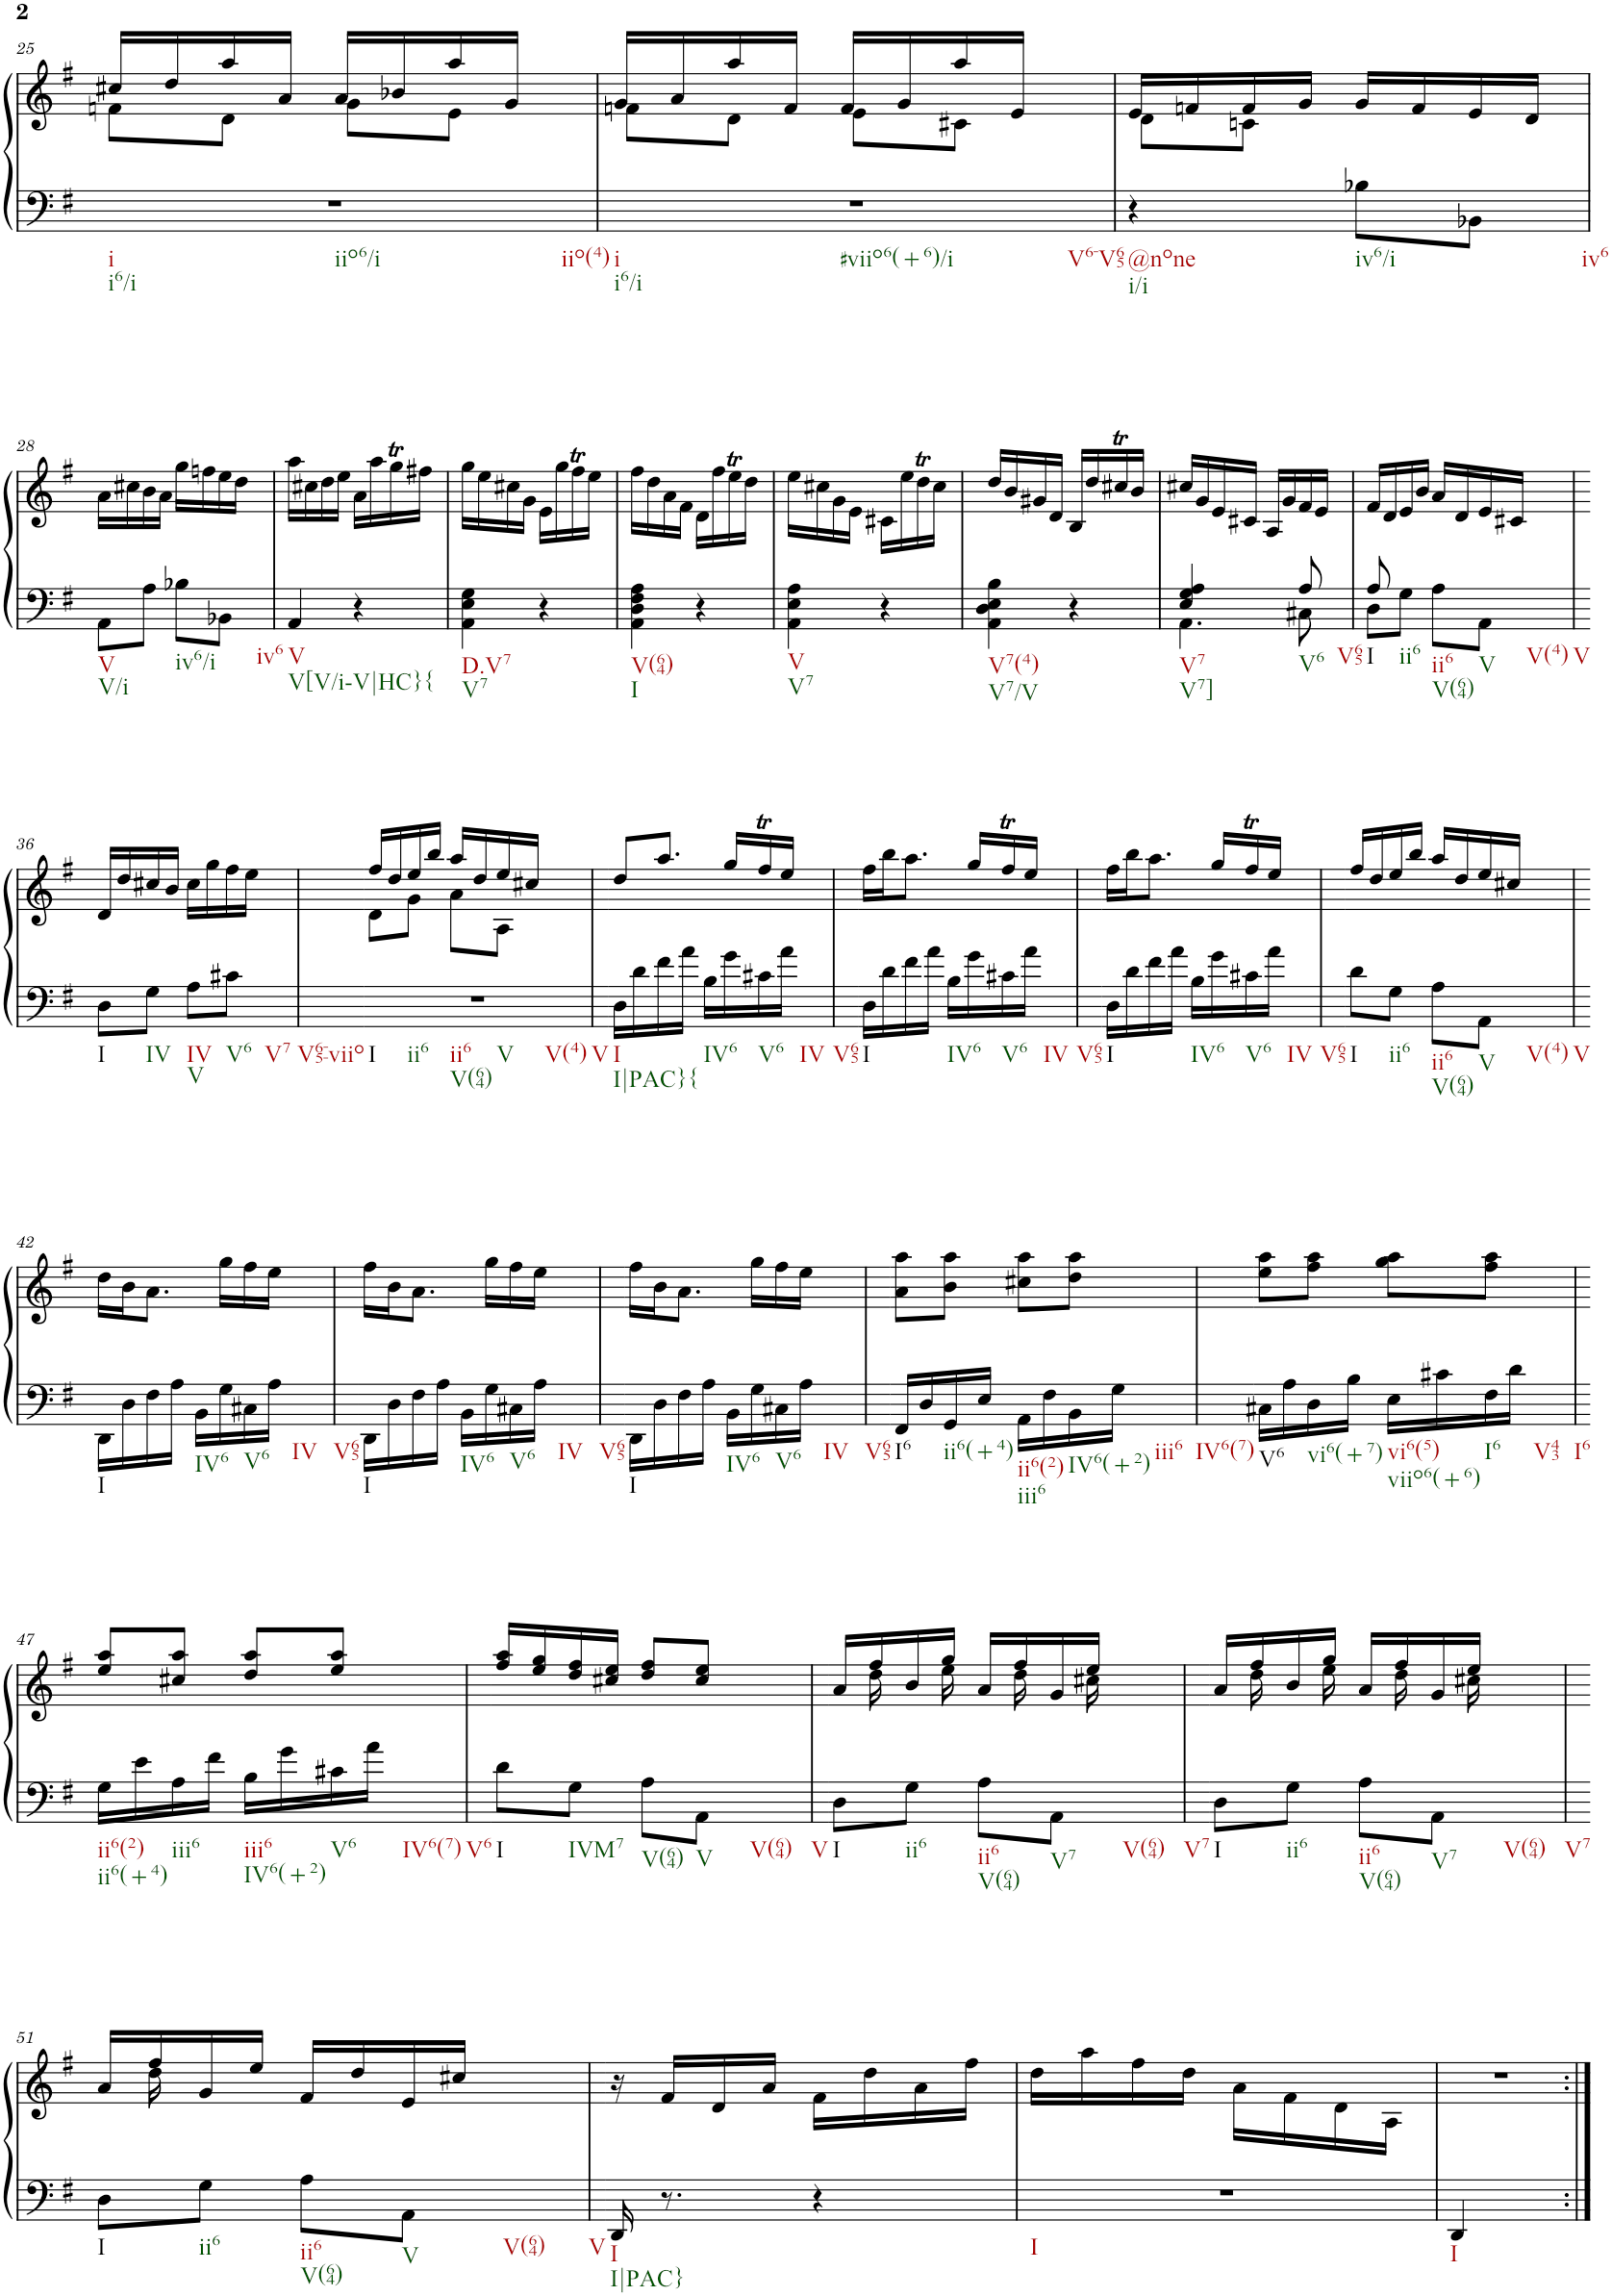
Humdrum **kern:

**kern	**kern
*part1	*part1
*staff2	*staff1
*I"Piano	*
*I'Pno.	*
!!LO:PB:g=z
*clefF4	*clefG2
*k[f#]	*k[f#]
*M2/4	*M2/4
*met(c|)	*met(c|)
=25	=25
*	*^
!LO:TX:b:t=i	!	!
!LO:TX:b:t=i6/i	!	!
!LO:TX:b:t=iio6/i	!	!
!LO:TX:b:t=iio(4)	!	!
2r	16cc#X/LL	8fn\L
.	16dd/	.
.	16aa/	8d\J
.	16a/JJ	.
.	16a/LL	8g\L
.	16b-X/	.
.	16aa/	8e\J
.	16g/JJ	.
=26	=26	=26
!LO:TX:b:t=i	!	!
!LO:TX:b:t=i6/i	!	!
!LO:TX:b:t=#viio6(+6)/i	!	!
!LO:TX:b:t=V6-V65	!	!
2r	16g/LL	8fn\L
.	16a/	.
.	16aa/	8d\J
.	16f/JJ	.
.	16f/LL	8e\L
.	16g/	.
.	16aa/	8c#X\J
.	16e/JJ	.
=27	=27	=27
!LO:TX:b:t=@none	!	!
!LO:TX:b:t=i/i	!	!
4r	16e/LL	8d\L
.	16fn/	.
.	16f/	8cn\J
.	16g/JJ	.
!LO:TX:b:t=iv6/i	!	!
8B-X\L	16g/LL	4ryy
.	16f/	.
!LO:TX:b:t=iv6	!	!
8BB-X\J	16e/	.
.	16d/JJ	.
*	*v	*v
!!LO:LB:g=z
=28	=28
!LO:TX:b:t=V	!
!LO:TX:b:t=V/i	!
8AA\L	16a\LL
.	16cc#X\
8A\J	16b\
.	16a\JJ
!LO:TX:b:t=iv6/i	!
8B-X\L	16gg\LL
.	16ffn\
!LO:TX:b:t=iv6	!
8BB-X\J	16ee\
.	16dd\JJ
=29	=29
!LO:TX:b:t=V	!
!LO:TX:b:t=V[V/i-V|HC}{	!
4AA/	16aa\LL
.	16cc#X\
.	16dd\
.	16ee\JJ
4r	16a\LL
.	16aa\
.	16ggT\
.	16ff#X\JJ
=30	=30
!LO:TX:b:t=D.V7	!
!LO:TX:b:t=V7	!
4AA\ 4E\ 4G\	16gg\LL
.	16ee\
.	16cc#X\
.	16g\JJ
4r	16e\LL
.	16gg\
.	16ff#t\
.	16ee\JJ
=31	=31
!LO:TX:b:t=V(64)	!
!LO:TX:b:t=I	!
4AA\ 4D\ 4F#\ 4A\	16ff#\LL
.	16dd\
.	16a\
.	16f#\JJ
4r	16d\LL
.	16ff#\
.	16eeT\
.	16dd\JJ
=32	=32
!LO:TX:b:t=V	!
!LO:TX:b:t=V7	!
4AA\ 4E\ 4A\	16ee\LL
.	16cc#X\
.	16g\
.	16e\JJ
4r	16c#X\LL
.	16ee\
.	16ddT\
.	16cc#\JJ
=33	=33
!LO:TX:b:t=V7(4)	!
!LO:TX:b:t=V7/V	!
4AA\ 4D\ 4E\ 4B\	16dd/LL
.	16b/
.	16g#X/
.	16d/JJ
4r	16B/LL
.	16dd/
.	16cc#Xt/
.	16b/JJ
=34	=34
*^	*
!LO:TX:b:t=V7	!	!
!LO:TX:b:t=V7]	!	!
4E/ 4G/ 4A/	4.AA\	16cc#X/LL
.	.	16g/
.	.	16e/
.	.	16c#X/JJ
8ryy	.	16A/LL
.	.	16g/
!LO:TX:b:t=V6	!	!
!LO:TX:b:t=V65	!	!
8A/	8C#X\	16f#/
.	.	16e/JJ
=35	=35	=35
!LO:TX:b:t=I	!	!
8A/	8D\L	16f#/LL
.	.	16d/
!LO:TX:b:t=ii6	!	!
8ryy	8G\J	16e/
.	.	16b/JJ
!LO:TX:b:t=ii6	!	!
!LO:TX:b:t=V(64)	!	!
8A\L	4ryy	16a/LL
.	.	16d/
!LO:TX:b:t=V	!	!
!LO:TX:b:t=V(4)	!	!
!LO:TX:b:t=V	!	!
8AA\J	.	16e/
.	.	16c#X/JJ
*v	*v	*
!!LO:LB:g=z
=36	=36
!LO:TX:b:t=I	!
8D\L	16d/LL
.	16dd/
!LO:TX:b:t=IV	!
8G\J	16cc#X/
.	16b/JJ
!LO:TX:b:t=IV	!
!LO:TX:b:t=V	!
8A\L	16cc#\LL
.	16gg\
!LO:TX:b:t=V6	!
!LO:TX:b:t=V7	!
!LO:TX:b:t=V65-viio	!
8c#X\J	16ff#\
.	16ee\JJ
=37	=37
*	*^
!LO:TX:b:t=I	!	!
!LO:TX:b:t=ii6	!	!
!LO:TX:b:t=ii6	!	!
!LO:TX:b:t=V(64)	!	!
!LO:TX:b:t=V	!	!
!LO:TX:b:t=V(4)	!	!
!LO:TX:b:t=V	!	!
2r	16ff#/LL	8d\L
.	16dd/	.
.	16ee/	8g\J
.	16bb/JJ	.
.	16aa/LL	8a\L
.	16dd/	.
.	16ee/	8A\J
.	16cc#X/JJ	.
*	*v	*v
=38	=38
!LO:TX:b:t=I	!
!LO:TX:b:t=I|PAC}{	!
16D\LL	8dd/L
16d\	.
16f#\	8.aa/J
16a\JJ	.
!LO:TX:b:t=IV6	!
16B\LL	.
16g\	16gg/LL
!LO:TX:b:t=V6	!
16c#X\	16ff#t/
!LO:TX:b:t=IV	!
!LO:TX:b:t=V65	!
16a\JJ	16ee/JJ
=39	=39
!LO:TX:b:t=I	!
16D\LL	16ff#\LL
16d\	16bb\J
16f#\	8.aa\J
16a\JJ	.
!LO:TX:b:t=IV6	!
16B\LL	.
16g\	16gg/LL
!LO:TX:b:t=V6	!
16c#X\	16ff#t/
!LO:TX:b:t=IV	!
!LO:TX:b:t=V65	!
16a\JJ	16ee/JJ
=40	=40
!LO:TX:b:t=I	!
16D\LL	16ff#\LL
16d\	16bb\J
16f#\	8.aa\J
16a\JJ	.
!LO:TX:b:t=IV6	!
16B\LL	.
16g\	16gg/LL
!LO:TX:b:t=V6	!
16c#X\	16ff#t/
!LO:TX:b:t=IV	!
!LO:TX:b:t=V65	!
16a\JJ	16ee/JJ
=41	=41
!LO:TX:b:t=I	!
8d\L	16ff#/LL
.	16dd/
!LO:TX:b:t=ii6	!
8G\J	16ee/
.	16bb/JJ
!LO:TX:b:t=ii6	!
!LO:TX:b:t=V(64)	!
8A\L	16aa/LL
.	16dd/
!LO:TX:b:t=V	!
!LO:TX:b:t=V(4)	!
!LO:TX:b:t=V	!
8AA\J	16ee/
.	16cc#X/JJ
!!LO:LB:g=z
=42	=42
!LO:TX:b:t=I	!
16DD\LL	16dd\LL
16D\	16b\J
16F#\	8.a\J
16A\JJ	.
!LO:TX:b:t=IV6	!
16BB\LL	.
16G\	16gg\LL
!LO:TX:b:t=V6	!
16C#X\	16ff#\
!LO:TX:b:t=IV	!
!LO:TX:b:t=V65	!
16A\JJ	16ee\JJ
=43	=43
!LO:TX:b:t=I	!
16DD\LL	16ff#\LL
16D\	16b\J
16F#\	8.a\J
16A\JJ	.
!LO:TX:b:t=IV6	!
16BB\LL	.
16G\	16gg\LL
!LO:TX:b:t=V6	!
16C#X\	16ff#\
!LO:TX:b:t=IV	!
!LO:TX:b:t=V65	!
16A\JJ	16ee\JJ
=44	=44
!LO:TX:b:t=I	!
16DD\LL	16ff#\LL
16D\	16b\J
16F#\	8.a\J
16A\JJ	.
!LO:TX:b:t=IV6	!
16BB\LL	.
16G\	16gg\LL
!LO:TX:b:t=V6	!
16C#X\	16ff#\
!LO:TX:b:t=IV	!
!LO:TX:b:t=V65	!
16A\JJ	16ee\JJ
=45	=45
!LO:TX:b:t=I6	!
16FF#/LL	8a\ 8aa\L
16D/	.
!LO:TX:b:t=ii6(+4)	!
16GG/	8b\ 8aa\J
16E/JJ	.
!LO:TX:b:t=ii6(2)	!
!LO:TX:b:t=iii6	!
16AA\LL	8cc#X\ 8aa\L
16F#\	.
!LO:TX:b:t=IV6(+2)	!
16BB\	8dd\ 8aa\J
!LO:TX:b:t=iii6	!
!LO:TX:b:t=IV6(7)	!
16G\JJ	.
=46	=46
!LO:TX:b:t=V6	!
16C#X\LL	8ee\ 8aa\L
16A\	.
!LO:TX:b:t=vi6(+7)	!
16D\	8ff#\ 8aa\J
16B\JJ	.
!LO:TX:b:t=vi6(5)	!
!LO:TX:b:t=viio6(+6)	!
16E\LL	8gg\ 8aa\L
16c#X\	.
!LO:TX:b:t=I6	!
16F#\	8ff#\ 8aa\J
!LO:TX:b:t=V43	!
!LO:TX:b:t=I6	!
16d\JJ	.
!!LO:LB:g=z
=47	=47
!LO:TX:b:t=ii6(2)	!
!LO:TX:b:t=ii6(+4)	!
16G\LL	8ee/ 8aa/L
16e\	.
!LO:TX:b:t=iii6	!
16A\	8cc#X/ 8aa/J
16f#\JJ	.
!LO:TX:b:t=iii6	!
!LO:TX:b:t=IV6(+2)	!
16B\LL	8dd/ 8aa/L
16g\	.
!LO:TX:b:t=V6	!
16c#X\	8ee/ 8aa/J
!LO:TX:b:t=IV6(7)	!
!LO:TX:b:t=V6	!
16a\JJ	.
=48	=48
!LO:TX:b:t=I	!
8d\L	16ff#/ 16aa/LL
.	16ee/ 16gg/
!LO:TX:b:t=IVM7	!
8G\J	16dd/ 16ff#/
.	16cc#X/ 16ee/JJ
!LO:TX:b:t=V(64)	!
8A\L	8dd/ 8ff#/L
!LO:TX:b:t=V	!
!LO:TX:b:t=V(64)	!
!LO:TX:b:t=V	!
8AA\J	8cc#/ 8ee/J
=49	=49
*	*^
!LO:TX:b:t=I	!	!
8D\L	16a/LL	16ryy
.	16ff#/	16dd\
!LO:TX:b:t=ii6	!	!
8G\J	16b/	16ryy
.	16gg/JJ	16ee\
!LO:TX:b:t=ii6	!	!
!LO:TX:b:t=V(64)	!	!
8A\L	16a/LL	16ryy
.	16ff#/	16dd\
!LO:TX:b:t=V7	!	!
!LO:TX:b:t=V(64)	!	!
!LO:TX:b:t=V7	!	!
8AA\J	16g/	16ryy
.	16ee/JJ	16cc#X\
=50	=50	=50
!LO:TX:b:t=I	!	!
8D\L	16a/LL	16ryy
.	16ff#/	16dd\
!LO:TX:b:t=ii6	!	!
8G\J	16b/	16ryy
.	16gg/JJ	16ee\
!LO:TX:b:t=ii6	!	!
!LO:TX:b:t=V(64)	!	!
8A\L	16a/LL	16ryy
.	16ff#/	16dd\
!LO:TX:b:t=V7	!	!
!LO:TX:b:t=V(64)	!	!
!LO:TX:b:t=V7	!	!
8AA\J	16g/	16ryy
.	16ee/JJ	16cc#X\
!!LO:LB:g=z	!!
=51	=51	=51
!LO:TX:b:t=I	!	!
8D\L	16a/LL	16ryy
.	16ff#/	16dd\
!LO:TX:b:t=ii6	!	!
8G\J	16g/	4.ryy
.	16ee/JJ	.
!LO:TX:b:t=ii6	!	!
!LO:TX:b:t=V(64)	!	!
8A\L	16f#/LL	.
.	16dd/	.
!LO:TX:b:t=V	!	!
!LO:TX:b:t=V(64)	!	!
!LO:TX:b:t=V	!	!
8AA\J	16e/	.
.	16cc#X/JJ	.
*	*v	*v
=52	=52
!LO:TX:b:t=I	!
!LO:TX:b:t=I|PAC}	!
16DD/	16r
8.r	16f#/LL
.	16d/
.	16a/JJ
4r	16f#\LL
.	16dd\
.	16a\
.	16ff#\JJ
=53	=53
!LO:TX:b:t=I	!
2r	16dd\LL
.	16aa\
.	16ff#\
.	16dd\JJ
.	16a\LL
.	16f#\
.	16d\
.	16A\JJ
=54	=54
!LO:TX:b:t=I	!
4DD/	2r
4ryy	.
=:|!	=:|!
*-	*-
